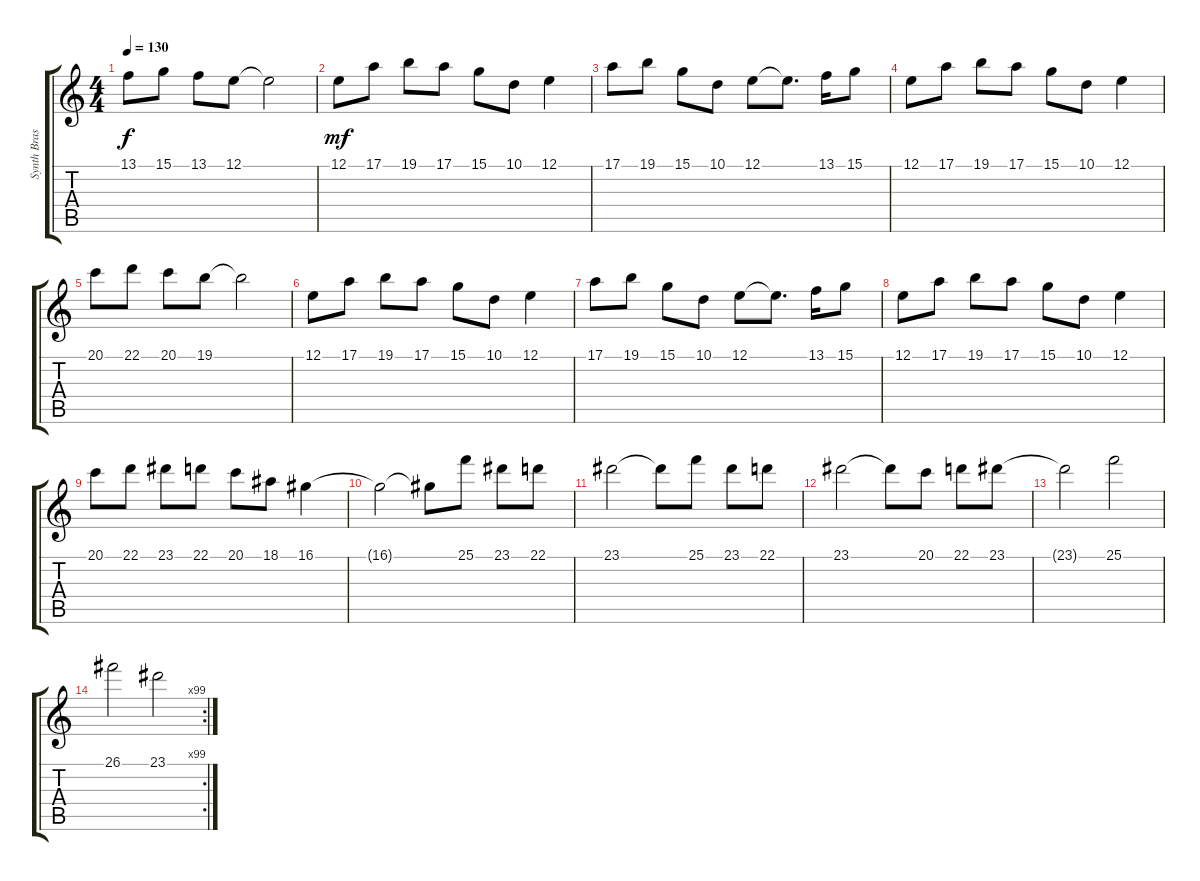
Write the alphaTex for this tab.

\track ("Synth Brass 1 /Strings 1/Flute 1" "Synth Bras") {instrument synthbrass2}
\staff {score tabs}
\tuning (E4 B3 G3 D3 A2 E2) {hide}
\ts (4 4)
\tempo 130
\clef g2
\ks c
13.1.8{dy f} 15.1.8 13.1.8 12.1.8 12.1{t}.2 |
12.1.8{dy mf balance 5 instrument flute} 17.1.8 19.1.8 17.1.8 15.1.8 10.1.8 12.1.4 |
17.1.8 19.1.8 15.1.8 10.1.8 12.1.8 12.1{t}.8{d} 13.1.16 15.1.8 |
12.1.8 17.1.8 19.1.8 17.1.8 15.1.8 10.1.8 12.1.4 |
20.1.8 22.1.8 20.1.8 19.1.8 19.1{t}.2 |
12.1.8 17.1.8 19.1.8 17.1.8 15.1.8 10.1.8 12.1.4 |
17.1.8 19.1.8 15.1.8 10.1.8 12.1.8 12.1{t}.8{d} 13.1.16 15.1.8 |
12.1.8 17.1.8 19.1.8 17.1.8 15.1.8 10.1.8 12.1.4 |
20.1.8 22.1.8 23.1.8 22.1.8 20.1.8 18.1.8 16.1.4 |
16.1{t}.2 16.1{t}.8 25.1.8 23.1.8 22.1.8 |
23.1.2 23.1{t}.8 25.1.8 23.1.8 22.1.8 |
23.1.2 23.1{t}.8 20.1.8 22.1.8 23.1.8 |
23.1{t}.2 25.1.2 |
\rc 99
26.1.2 23.1.2
